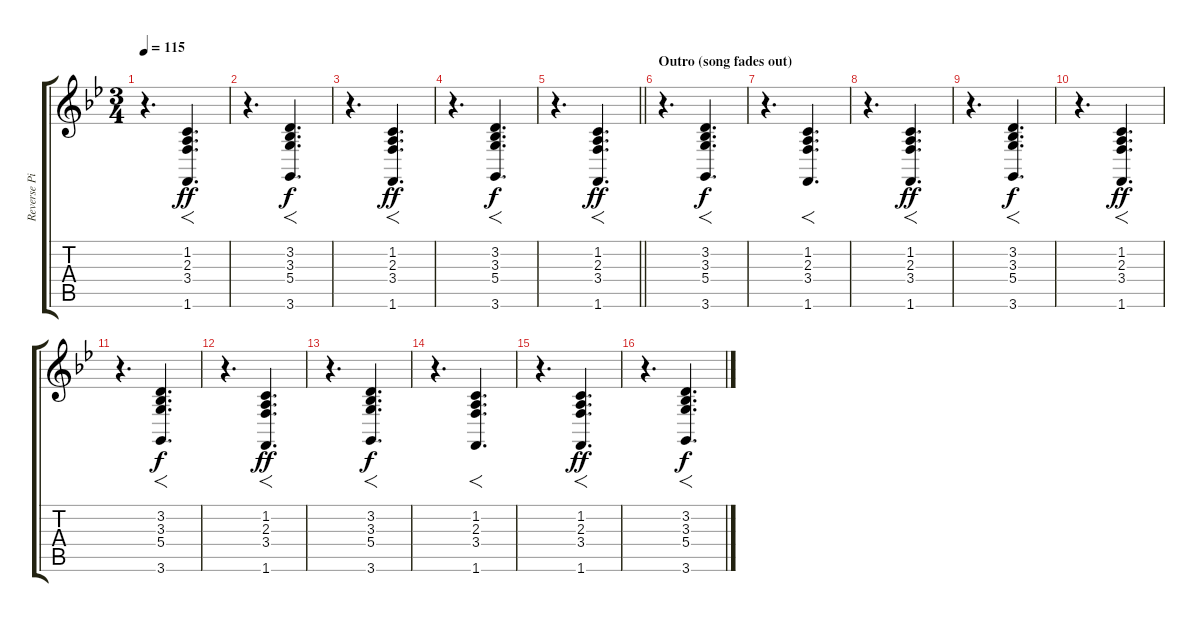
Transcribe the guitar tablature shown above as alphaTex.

\track ("Reverse Piano" "Reverse Pi") {instrument acousticgrandpiano}
\staff {score tabs}
\tuning (E4 B3 G3 D3 A2 E2) {hide}
\ts (3 4)
\tempo 115
\clef g2
\ks gminor
r.4{d dy f} (1.2 2.3 3.4 1.6).4{f d dy ff} |
r.4{d} (3.2 3.3 5.4 3.6).4{f d dy f} |
r.4{d} (1.2 2.3 3.4 1.6).4{f d dy ff} |
r.4{d} (3.2 3.3 5.4 3.6).4{f d dy f} |
\barLineRight lightlight
r.4{d} (1.2 2.3 3.4 1.6).4{f d dy ff} |
\section ("" "Outro (song fades out)")
r.4{d} (3.2 3.3 5.4 3.6).4{f d dy f} |
r.4{d} (1.2 2.3 3.4 1.6).4{f d} |
r.4{d} (1.2 2.3 3.4 1.6).4{f d dy ff} |
r.4{d} (3.2 3.3 5.4 3.6).4{f d dy f} |
r.4{d} (1.2 2.3 3.4 1.6).4{f d dy ff} |
r.4{d} (3.2 3.3 5.4 3.6).4{f d dy f} |
r.4{d} (1.2 2.3 3.4 1.6).4{f d dy ff} |
r.4{d} (3.2 3.3 5.4 3.6).4{f d dy f} |
r.4{d} (1.2 2.3 3.4 1.6).4{f d} |
r.4{d} (1.2 2.3 3.4 1.6).4{f d dy ff} |
r.4{d} (3.2 3.3 5.4 3.6).4{f d dy f}
